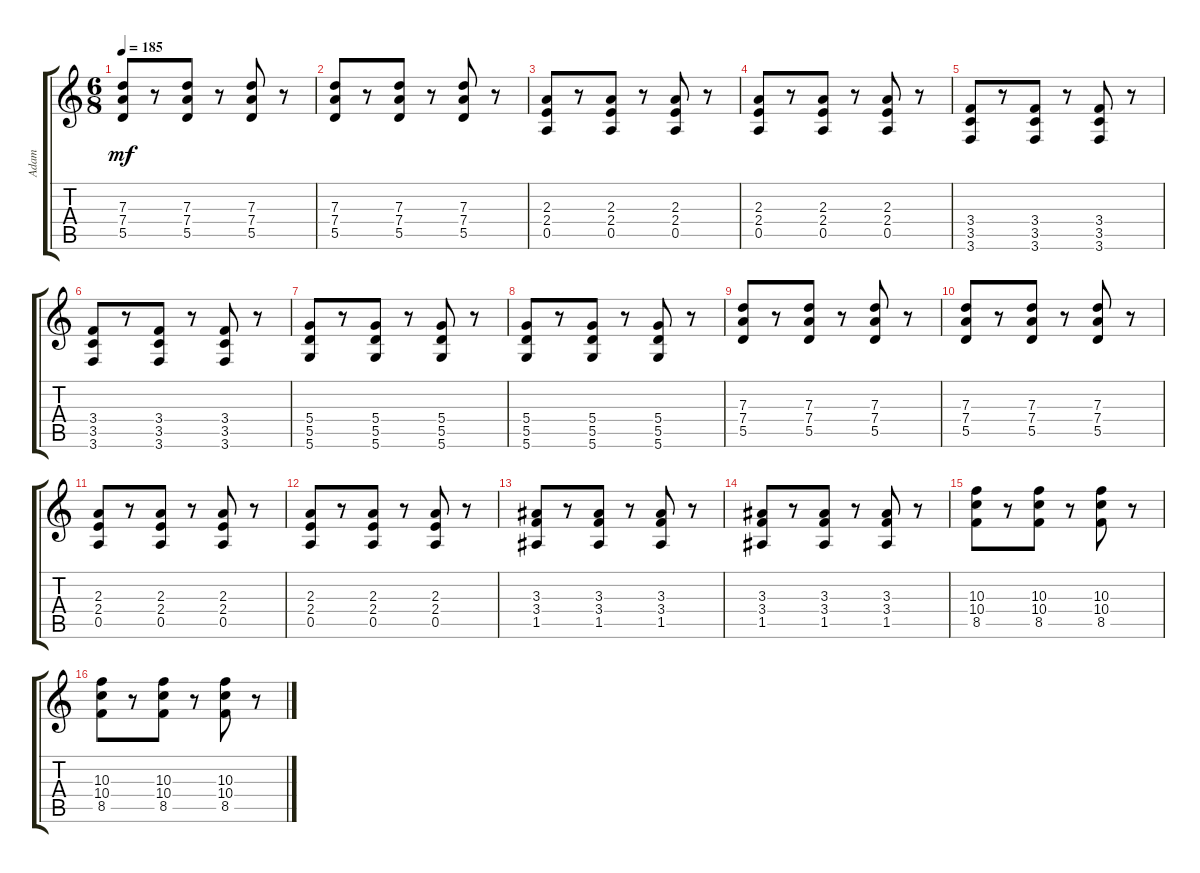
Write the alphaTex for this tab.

\track ("Adam" "Adam") {instrument electricguitarjazz}
\staff {score tabs}
\tuning (E4 B3 G3 D3 A2 D2) {hide}
\ts (6 8)
\tempo 185
\clef g2
\ks c
(7.3 7.4 5.5).8{dy mf} r.8 (7.3 7.4 5.5).8 r.8 (7.3 7.4 5.5).8 r.8 |
(7.3 7.4 5.5).8 r.8 (7.3 7.4 5.5).8 r.8 (7.3 7.4 5.5).8 r.8 |
(2.3 2.4 0.5).8 r.8 (2.3 2.4 0.5).8 r.8 (2.3 2.4 0.5).8 r.8 |
(2.3 2.4 0.5).8 r.8 (2.3 2.4 0.5).8 r.8 (2.3 2.4 0.5).8 r.8 |
(3.4 3.5 3.6).8 r.8 (3.4 3.5 3.6).8 r.8 (3.4 3.5 3.6).8 r.8 |
(3.4 3.5 3.6).8 r.8 (3.4 3.5 3.6).8 r.8 (3.4 3.5 3.6).8 r.8 |
(5.4 5.5 5.6).8 r.8 (5.4 5.5 5.6).8 r.8 (5.4 5.5 5.6).8 r.8 |
(5.4 5.5 5.6).8 r.8 (5.4 5.5 5.6).8 r.8 (5.4 5.5 5.6).8 r.8 |
(7.3 7.4 5.5).8 r.8 (7.3 7.4 5.5).8 r.8 (7.3 7.4 5.5).8 r.8 |
(7.3 7.4 5.5).8 r.8 (7.3 7.4 5.5).8 r.8 (7.3 7.4 5.5).8 r.8 |
(2.3 2.4 0.5).8 r.8 (2.3 2.4 0.5).8 r.8 (2.3 2.4 0.5).8 r.8 |
(2.3 2.4 0.5).8 r.8 (2.3 2.4 0.5).8 r.8 (2.3 2.4 0.5).8 r.8 |
(3.3 3.4 1.5).8 r.8 (3.3 3.4 1.5).8 r.8 (3.3 3.4 1.5).8 r.8 |
(3.3 3.4 1.5).8 r.8 (3.3 3.4 1.5).8 r.8 (3.3 3.4 1.5).8 r.8 |
(10.3 10.4 8.5).8 r.8 (10.3 10.4 8.5).8 r.8 (10.3 10.4 8.5).8 r.8 |
(10.3 10.4 8.5).8 r.8 (10.3 10.4 8.5).8 r.8 (10.3 10.4 8.5).8 r.8
